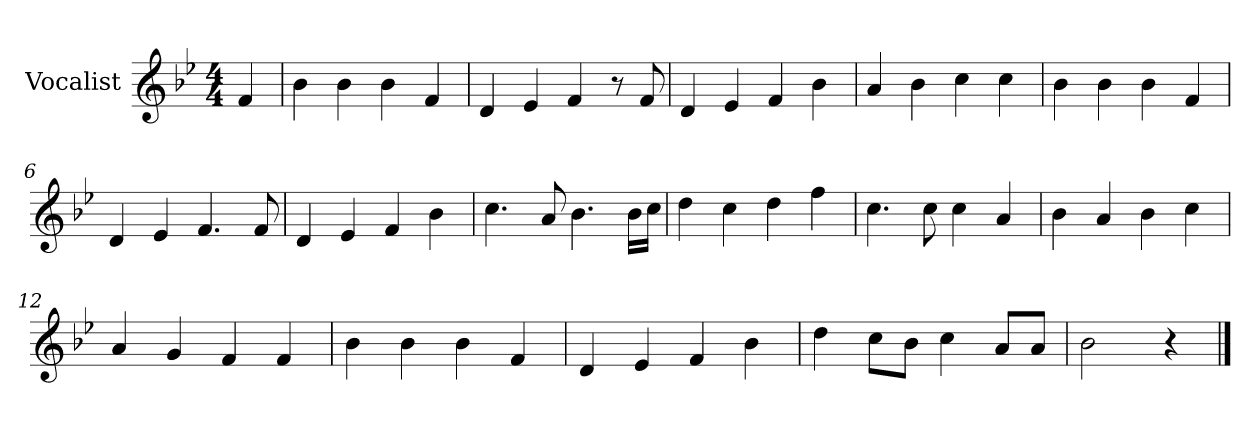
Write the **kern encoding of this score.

**kern
*part1
*staff1
*I"Vocalist
*k[b-e-]
*B-:
*M4/4
=
4f
=1
4b-
4b-
4b-
4f
=2
4d
4e-
4f
8r
8f
=3
4d
4e-
4f
4b-
=4
4a
4b-
4cc
4cc
=5
4b-
4b-
4b-
4f
=6
4d
4e-
4.f
8f
=7
4d
4e-
4f
4b-
=8
4.cc
8a
4.b-
16b-LL
16ccJJ
=9
4dd
4cc
4dd
4ff
=10
4.cc
8cc
4cc
4a
=11
4b-
4a
4b-
4cc
=12
4a
4g
4f
4f
=13
4b-
4b-
4b-
4f
=14
4d
4e-
4f
4b-
=15
4dd
8ccL
8b-J
4cc
8aL
8aJ
=16
2b-
4r
==
*-
